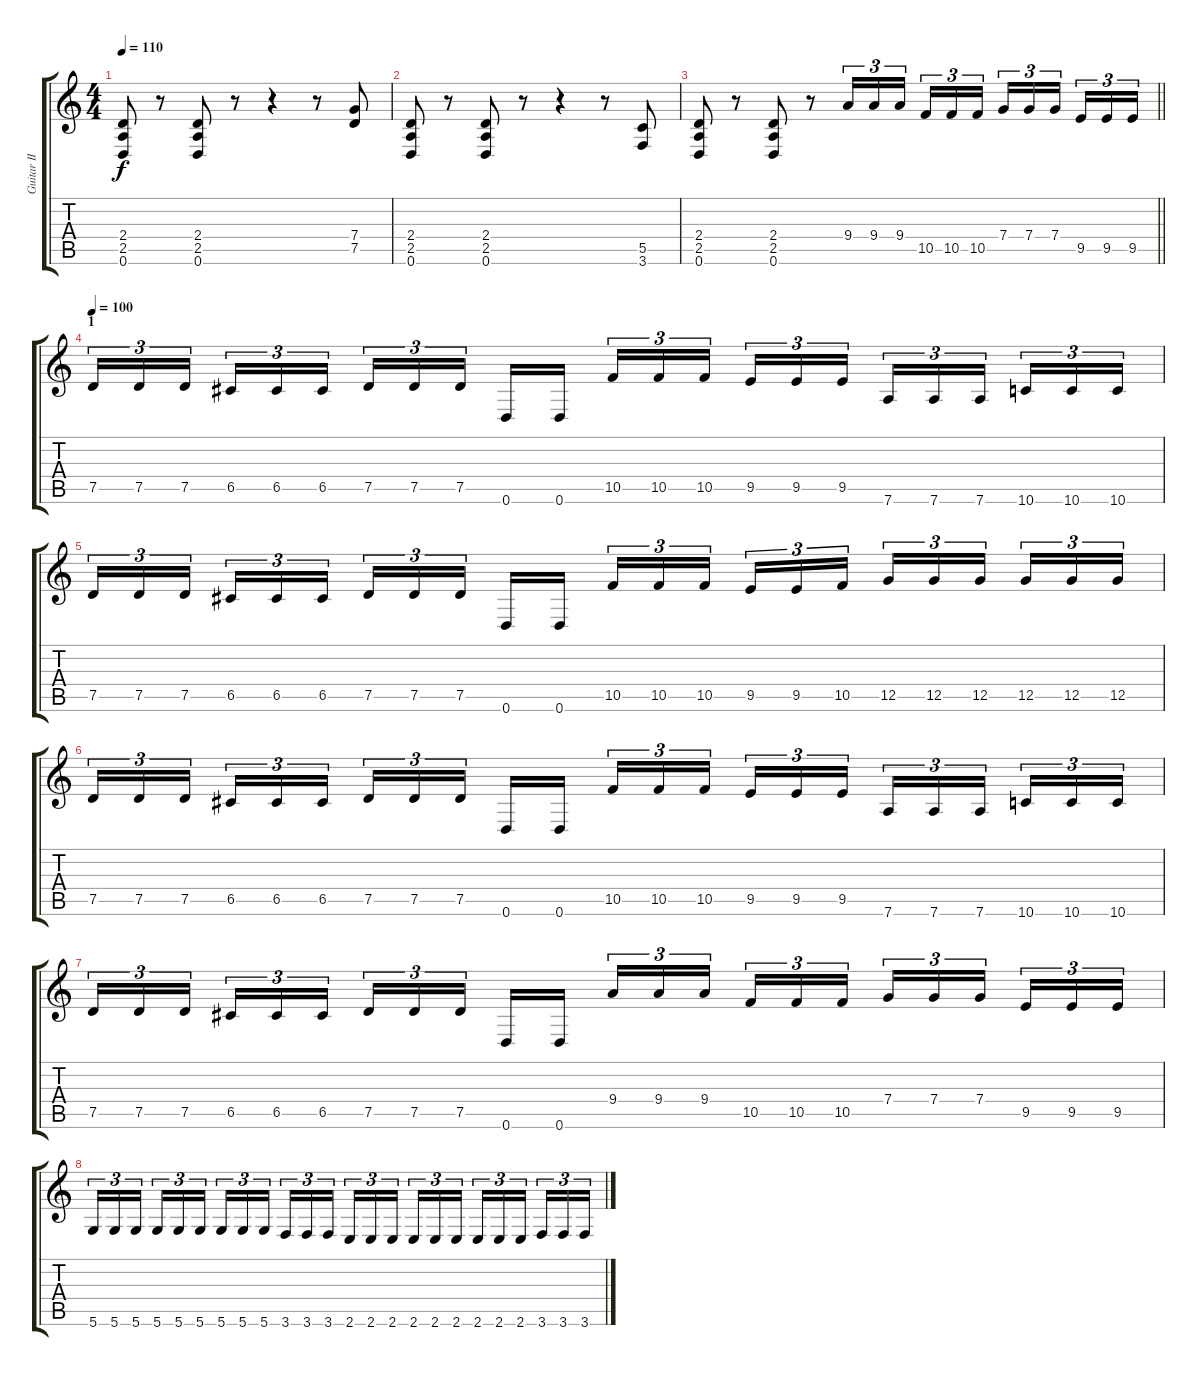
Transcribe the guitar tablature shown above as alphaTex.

\track ("Guitar II" "Guitar II") {instrument distortionguitar}
\staff {score tabs}
\tuning (D4 A3 F3 C3 G2 D2) {hide}
\ts (4 4)
\tempo 110
\clef g2
\ks c
(2.4 2.5 0.6).8{dy f} r.8 (2.4 2.5 0.6).8 r.8 r.4 r.8 (7.4 7.5).8 |
(2.4 2.5 0.6).8 r.8 (2.4 2.5 0.6).8 r.8 r.4 r.8 (5.5 3.6).8 |
\barLineRight lightlight
(2.4 2.5 0.6).8 r.8 (2.4 2.5 0.6).8 r.8 9.4.16{tu (3 2)} 9.4.16{tu (3 2)} 9.4.16{tu (3 2) beam splitsecondary} 10.5.16{tu (3 2)} 10.5.16{tu (3 2)} 10.5.16{tu (3 2)} 7.4.16{tu (3 2)} 7.4.16{tu (3 2)} 7.4.16{tu (3 2) beam splitsecondary} 9.5.16{tu (3 2)} 9.5.16{tu (3 2)} 9.5.16{tu (3 2)} |
\section ("" "1")
\tempo 100
7.5.16{tu (3 2)} 7.5.16{tu (3 2)} 7.5.16{tu (3 2) beam splitsecondary} 6.5.16{tu (3 2)} 6.5.16{tu (3 2)} 6.5.16{tu (3 2)} 7.5.16{tu (3 2)} 7.5.16{tu (3 2)} 7.5.16{tu (3 2) beam splitsecondary} 0.6.16 0.6.16 10.5.16{tu (3 2)} 10.5.16{tu (3 2)} 10.5.16{tu (3 2) beam splitsecondary} 9.5.16{tu (3 2)} 9.5.16{tu (3 2)} 9.5.16{tu (3 2)} 7.6.16{tu (3 2)} 7.6.16{tu (3 2)} 7.6.16{tu (3 2) beam splitsecondary} 10.6.16{tu (3 2)} 10.6.16{tu (3 2)} 10.6.16{tu (3 2)} |
7.5.16{tu (3 2)} 7.5.16{tu (3 2)} 7.5.16{tu (3 2) beam splitsecondary} 6.5.16{tu (3 2)} 6.5.16{tu (3 2)} 6.5.16{tu (3 2)} 7.5.16{tu (3 2)} 7.5.16{tu (3 2)} 7.5.16{tu (3 2) beam splitsecondary} 0.6.16 0.6.16 10.5.16{tu (3 2)} 10.5.16{tu (3 2)} 10.5.16{tu (3 2) beam splitsecondary} 9.5.16{tu (3 2)} 9.5.16{tu (3 2)} 10.5.16{tu (3 2)} 12.5.16{tu (3 2)} 12.5.16{tu (3 2)} 12.5.16{tu (3 2) beam splitsecondary} 12.5.16{tu (3 2)} 12.5.16{tu (3 2)} 12.5.16{tu (3 2)} |
7.5.16{tu (3 2)} 7.5.16{tu (3 2)} 7.5.16{tu (3 2) beam splitsecondary} 6.5.16{tu (3 2)} 6.5.16{tu (3 2)} 6.5.16{tu (3 2)} 7.5.16{tu (3 2)} 7.5.16{tu (3 2)} 7.5.16{tu (3 2) beam splitsecondary} 0.6.16 0.6.16 10.5.16{tu (3 2)} 10.5.16{tu (3 2)} 10.5.16{tu (3 2) beam splitsecondary} 9.5.16{tu (3 2)} 9.5.16{tu (3 2)} 9.5.16{tu (3 2)} 7.6.16{tu (3 2)} 7.6.16{tu (3 2)} 7.6.16{tu (3 2) beam splitsecondary} 10.6.16{tu (3 2)} 10.6.16{tu (3 2)} 10.6.16{tu (3 2)} |
7.5.16{tu (3 2)} 7.5.16{tu (3 2)} 7.5.16{tu (3 2) beam splitsecondary} 6.5.16{tu (3 2)} 6.5.16{tu (3 2)} 6.5.16{tu (3 2)} 7.5.16{tu (3 2)} 7.5.16{tu (3 2)} 7.5.16{tu (3 2) beam splitsecondary} 0.6.16 0.6.16 9.4.16{tu (3 2)} 9.4.16{tu (3 2)} 9.4.16{tu (3 2) beam splitsecondary} 10.5.16{tu (3 2)} 10.5.16{tu (3 2)} 10.5.16{tu (3 2)} 7.4.16{tu (3 2)} 7.4.16{tu (3 2)} 7.4.16{tu (3 2) beam splitsecondary} 9.5.16{tu (3 2)} 9.5.16{tu (3 2)} 9.5.16{tu (3 2)} |
5.6.16{tu (3 2)} 5.6.16{tu (3 2)} 5.6.16{tu (3 2) beam splitsecondary} 5.6.16{tu (3 2)} 5.6.16{tu (3 2)} 5.6.16{tu (3 2)} 5.6.16{tu (3 2)} 5.6.16{tu (3 2)} 5.6.16{tu (3 2) beam splitsecondary} 3.6.16{tu (3 2)} 3.6.16{tu (3 2)} 3.6.16{tu (3 2)} 2.6.16{tu (3 2)} 2.6.16{tu (3 2)} 2.6.16{tu (3 2) beam splitsecondary} 2.6.16{tu (3 2)} 2.6.16{tu (3 2)} 2.6.16{tu (3 2)} 2.6.16{tu (3 2)} 2.6.16{tu (3 2)} 2.6.16{tu (3 2) beam splitsecondary} 3.6.16{tu (3 2)} 3.6.16{tu (3 2)} 3.6.16{tu (3 2)}
